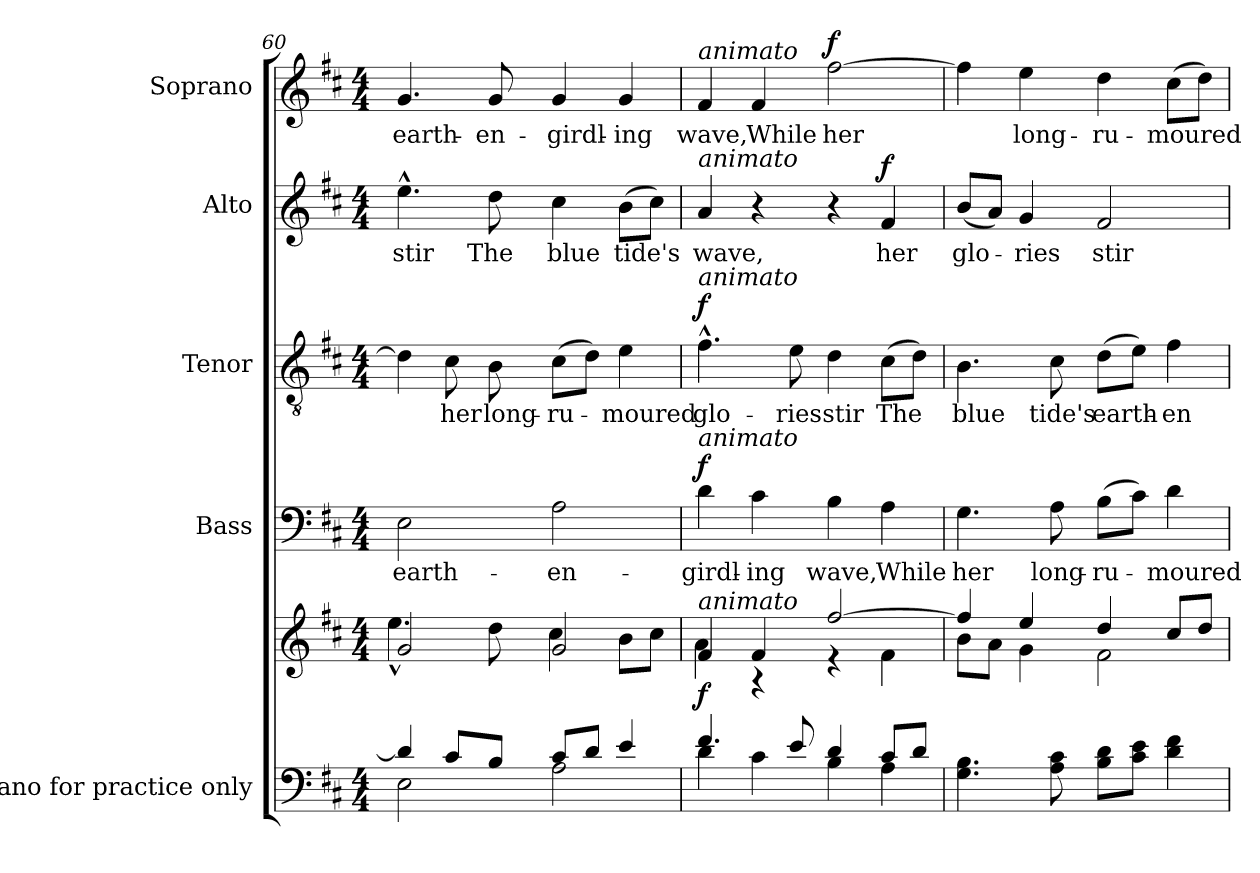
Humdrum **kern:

**kern	**kern	**dynam	**kern	**text	**dynam	**kern	**text	**dynam	**kern	**text	**dynam	**kern	**text	**dynam
*part5	*part5	*part5	*part4	*part4	*part4	*part3	*part3	*part3	*part2	*part2	*part2	*part1	*part1	*part1
*staff6	*staff5	*staff5/6	*staff4	*staff4	*staff4	*staff3	*staff3	*staff3	*staff2	*staff2	*staff2	*staff1	*staff1	*staff1
*I"Piano for practice only	*	*	*I"Bass	*	*	*I"Tenor	*	*	*I"Alto	*	*	*I"Soprano	*	*
*I'Pno	*	*	*	*	*	*	*	*	*	*	*	*	*	*
*clefF4	*clefG2	*	*clefF4	*	*	*clefGv2	*	*	*clefG2	*	*	*clefG2	*	*
*k[f#c#]	*k[f#c#]	*	*k[f#c#]	*	*	*k[f#c#]	*	*	*k[f#c#]	*	*	*k[f#c#]	*	*
*M4/4	*M4/4	*	*M4/4	*	*	*M4/4	*	*	*M4/4	*	*	*M4/4	*	*
=60	=60	=60	=60	=60	=60	=60	=60	=60	=60	=60	=60	=60	=60	=60
*^	*^	*	*	*	*	*	*	*	*	*	*	*	*	*
!	!	!	!	!	!	!LO:LY:b	!	!	!	!	!	!LO:LY:b	!	!	!LO:LY:b	!
4d/]	2E\	2g/	4.ee^^\	.	2E\	earth-	.	4d\]	.	.	4.ee^^\	stir	.	4.g/	earth-	.
!	!	!	!	!	!	!	!	!	!LO:LY:b	!	!	!	!	!	!	!
8c#/L	.	.	.	.	.	.	.	8c#\	her	.	.	.	.	.	.	.
!	!	!	!	!	!	!	!	!	!LO:LY:b	!	!	!LO:LY:b	!	!	!LO:LY:b	!
8B/J	.	.	8dd\	.	.	.	.	8B\	long-	.	8dd\	The	.	8g/	-en-	.
!	!	!	!	!	!	!LO:LY:b	!	!	!LO:LY:b	!	!	!LO:LY:b	!	!	!LO:LY:b	!
8c#/L	2A\	2g/	4cc#\	.	2A\	-en-	.	(>8c#\L	-ru-	.	4cc#\	blue	.	4g/	-girdl-	.
8d/J	.	.	.	.	.	.	.	8d\J)	.	.	.	.	.	.	.	.
!	!	!	!	!	!	!	!	!	!LO:LY:b	!	!	!LO:LY:b	!	!	!LO:LY:b	!
4e/	.	.	8b\L	.	.	.	.	4e\	-moured	.	(>8b\L	tide's	.	4g/	-ing	.
.	.	.	8cc#\J	.	.	.	.	.	.	.	8cc#\J)	.	.	.	.	.
=61	=61	=61	=61	=61	=61	=61	=61	=61	=61	=61	=61	=61	=61	=61	=61	=61
!	!	!	!	!	!	!	!	!	!	!	!	!	!	!LO:TX:a:i:t=animato	!	!
!	!	!	!	!	!	!	!	!	!	!	!LO:TX:a:i:t=animato	!	!	!	!	!
!	!	!	!	!	!	!	!	!LO:TX:a:i:t=animato	!	!	!	!	!	!	!	!
!	!	!	!	!	!LO:TX:a:i:t=animato	!	!	!	!	!	!	!	!	!	!	!
!	!	!LO:TX:a:i:t=animato	!	!	!	!	!	!	!	!	!	!	!	!	!	!
!	!	!	!	!LO:DY:b	!	!LO:LY:b	!LO:DY:a	!	!LO:LY:b	!LO:DY:a	!	!LO:LY:b	!	!	!LO:LY:b	!
4.f#/	4d\	4f#/	4a\	f	4d\	-girdl-	f	4.f#^^\	glo-	f	4a/	wave,	.	4f#/	wave,	.
!	!	!	!	!	!	!LO:LY:b	!	!	!	!	!	!	!	!	!LO:LY:b	!
.	4c#\	4f#/	4r	.	4c#\	-ing	.	.	.	.	4r	.	.	4f#/	While	.
!	!	!	!	!	!	!	!	!	!LO:LY:b	!	!	!	!	!	!	!
8e/	.	.	.	.	.	.	.	8e\	-ries	.	.	.	.	.	.	.
!	!	!	!	!	!	!LO:LY:b	!	!	!LO:LY:b	!	!	!	!	!	!LO:LY:b	!LO:DY:a
4d/	4B\	[2ff#/	4r	.	4B\	wave,	.	4d\	stir	.	4r	.	.	[2ff#\	her	f
!	!	!	!	!	!	!LO:LY:b	!	!	!LO:LY:b	!	!	!LO:LY:b	!LO:DY:a	!	!	!
8c#/L	4A\	.	4f#\	.	4A\	While	.	(>8c#\L	The	.	4f#/	her	f	.	.	.
8d/J	.	.	.	.	.	.	.	8d\J)	.	.	.	.	.	.	.	.
*v	*v	*	*	*	*	*	*	*	*	*	*	*	*	*	*	*
!!LO:LB:g=z
=62	=62	=62	=62	=62	=62	=62	=62	=62	=62	=62	=62	=62	=62	=62	=62
!	!	!	!	!	!LO:LY:b	!	!	!LO:LY:b	!	!	!LO:LY:b	!	!	!LO:LY:b	!
4.G\ 4.B\	4ff#/]	8b\L	.	4.G\	her	.	4.B\	blue	.	(<8b/L	glo-	.	4ff#\]	.	.
.	.	8a\J	.	.	.	.	.	.	.	8a/J)	.	.	.	.	.
!	!	!	!	!	!	!	!	!	!	!	!LO:LY:b	!	!	!LO:LY:b	!
.	4ee/	4g\	.	.	.	.	.	.	.	4g/	-ries	.	4ee\	long-	.
!	!	!	!	!	!LO:LY:b	!	!	!LO:LY:b	!	!	!	!	!	!	!
8A\ 8c#\	.	.	.	8A\	long-	.	8c#\	tide's	.	.	.	.	.	.	.
!	!	!	!	!	!LO:LY:b	!	!	!LO:LY:b	!	!	!LO:LY:b	!	!	!LO:LY:b	!
8B\ 8d\L	4dd/	2f#\	.	(>8B\L	-ru-	.	(>8d\L	earth-	.	2f#/	stir	.	4dd\	-ru-	.
8c#\ 8e\J	.	.	.	8c#\J)	.	.	8e\J)	.	.	.	.	.	.	.	.
!	!	!	!	!	!LO:LY:b	!	!	!LO:LY:b	!	!	!	!	!	!LO:LY:b	!
4d\ 4f#\	8cc#/L	.	.	4d\	-moured	.	4f#\	-en-	.	.	.	.	(>8cc#\L	-moured	.
.	8dd/J	.	.	.	.	.	.	.	.	.	.	.	8dd\J)	.	.
*	*v	*v	*	*	*	*	*	*	*	*	*	*	*	*	*
=	=	=	=	=	=	=	=	=	=	=	=	=	=	=
*-	*-	*-	*-	*-	*-	*-	*-	*-	*-	*-	*-	*-	*-	*-
